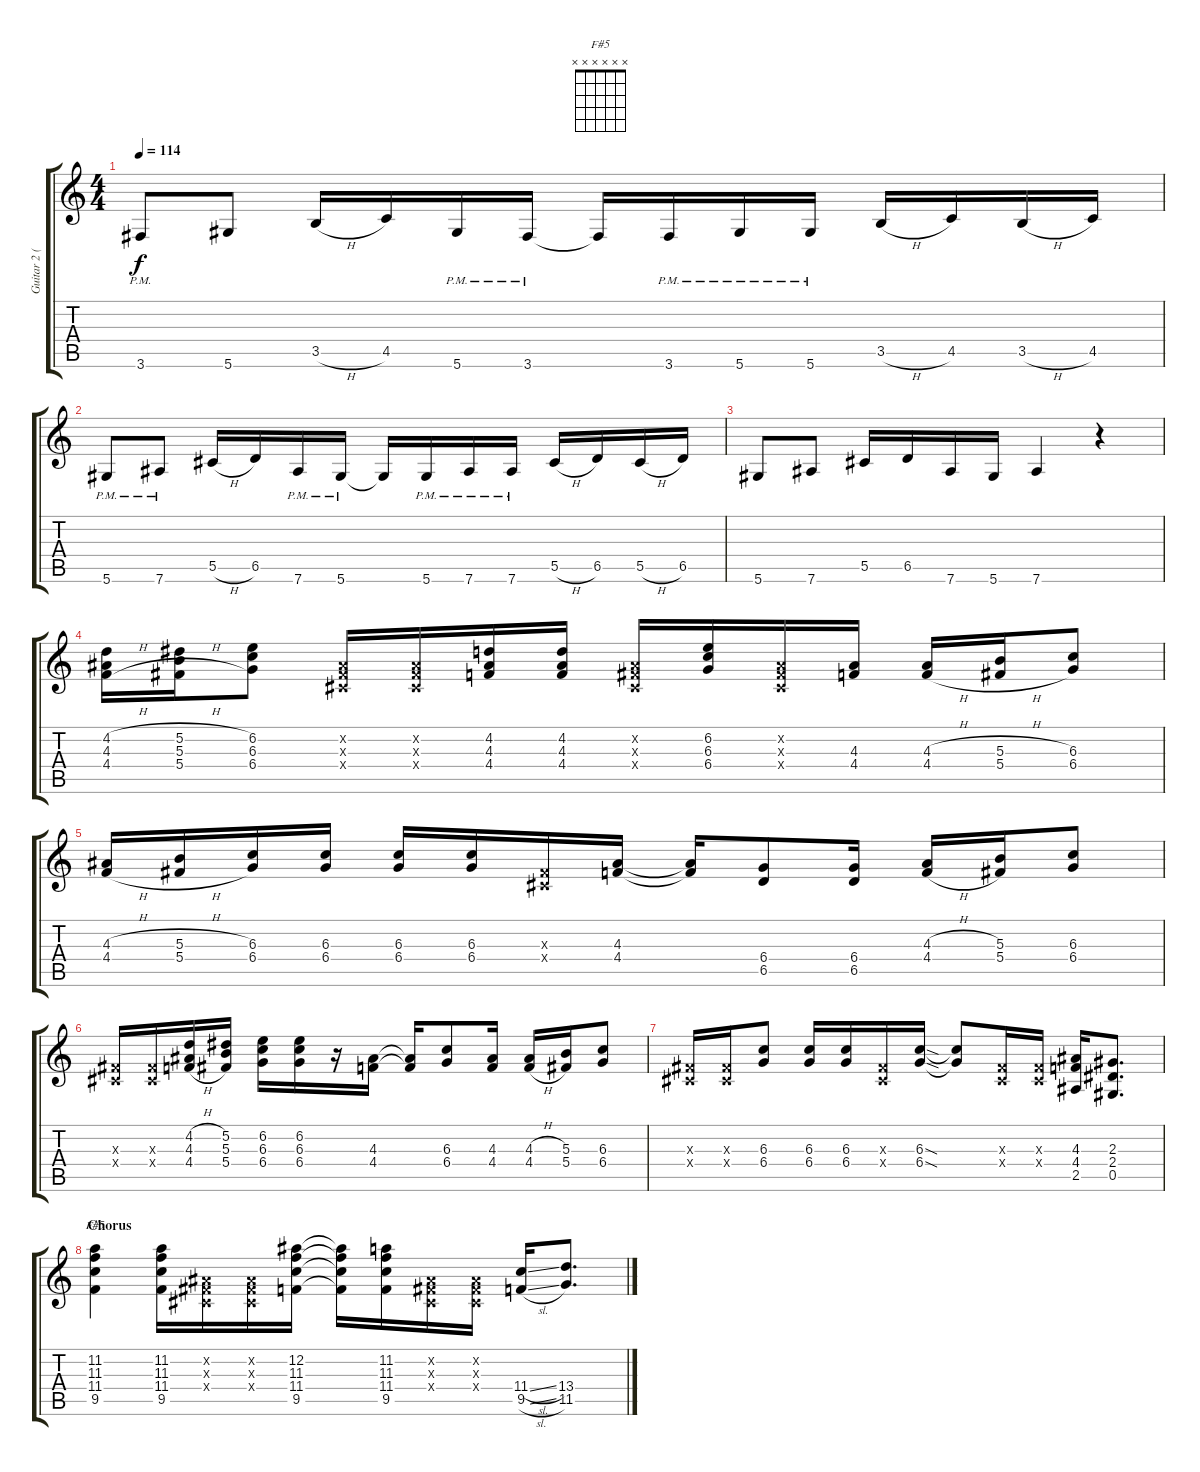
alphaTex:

\track ("Guitar 2 (Izzy)" "Guitar 2 (") {instrument overdrivenguitar}
\staff {score tabs}
\tuning (Eb4 Bb3 Gb3 Db3 Ab2 Eb2) {hide}
\chord ("F#5" x x x x x x)
\ts (4 4)
\tempo 114
\clef g2
\ks c
3.6{pm}.8{dy f} 5.6.8 3.5{h}.16 4.5.16 5.6{pm}.16 3.6{pm}.16 3.6{t}.16 3.6{pm}.16 5.6{pm}.16 5.6{pm}.16 3.5{h}.16 4.5.16 3.5{h}.16 4.5.16 |
5.6{pm}.8 7.6{pm}.8 5.5{h}.16 6.5.16 7.6{pm}.16 5.6{pm}.16 5.6{t}.16 5.6{pm}.16 7.6{pm}.16 7.6{pm}.16 5.5{h}.16 6.5.16 5.5{h}.16 6.5.16 |
5.6.8 7.6.8 5.5.16 6.5.16 7.6.16 5.6.16 7.6.4 r.4 |
(4.2{h} 4.3{h} 4.4{h}).16 (5.2{h} 5.3{h} 5.4{h}).16 (6.2 6.3 6.4).8 (0.2{x} 0.3{x} 0.4{x}).16 (0.2{x} 0.3{x} 0.4{x}).16 (4.2 4.3 4.4).16 (4.2 4.3 4.4).16 (0.2{x} 0.3{x} 0.4{x}).16 (6.2 6.3 6.4).16 (0.2{x} 0.3{x} 0.4{x}).16 (4.3 4.4).16 (4.3{h} 4.4{h}).16 (5.3{h} 5.4{h}).16 (6.3 6.4).8 |
(4.3{h} 4.4{h}).16 (5.3{h} 5.4{h}).16 (6.3 6.4).16 (6.3 6.4).16 (6.3 6.4).16 (6.3 6.4).16 (0.3{x} 0.4{x}).16 (4.3 4.4).16 (4.3{t} 4.4{t}).16 (6.4 6.5).8 (6.4 6.5).16 (4.3{h} 4.4{h}).16 (5.3 5.4).16 (6.3 6.4).8 |
(0.3{x} 0.4{x}).16 (0.3{x} 0.4{x}).16 (4.2{h} 4.3{h} 4.4{h}).16 (5.2 5.3 5.4).16 (6.2 6.3 6.4).16 (6.2 6.3 6.4).16 r.16 (4.3 4.4).16 (4.3{t} 4.4{t}).16 (6.3 6.4).8 (4.3 4.4).16 (4.3{h} 4.4{h}).16 (5.3 5.4).16 (6.3 6.4).8 |
(0.3{x} 0.4{x}).16 (0.3{x} 0.4{x}).16 (6.3 6.4).8 (6.3 6.4).16 (6.3 6.4).16 (0.3{x} 0.4{x}).16 (6.3{sod} 6.4{sod}).16 (6.3{t} 6.4{t}).8 (0.3{x} 0.4{x}).16 (0.3{x} 0.4{x}).16 (4.3 4.4 2.5).16 (2.3 2.4 0.5).8{d} |
\section ("" "Chorus")
(11.2 11.3 11.4 9.5).4{ch "F#5"} (11.2 11.3 11.4 9.5).16 (0.2{x} 0.3{x} 0.4{x}).16 (0.2{x} 0.3{x} 0.4{x}).16 (12.2 11.3 11.4 9.5).16 (12.2{t} 11.3{t} 11.4{t} 9.5{t}).16 (11.2 11.3 11.4 9.5).16 (0.2{x} 0.3{x} 0.4{x}).16 (0.2{x} 0.3{x} 0.4{x}).16 (11.4{sl} 9.5{sl}).16 (13.4 11.5).8{d}
